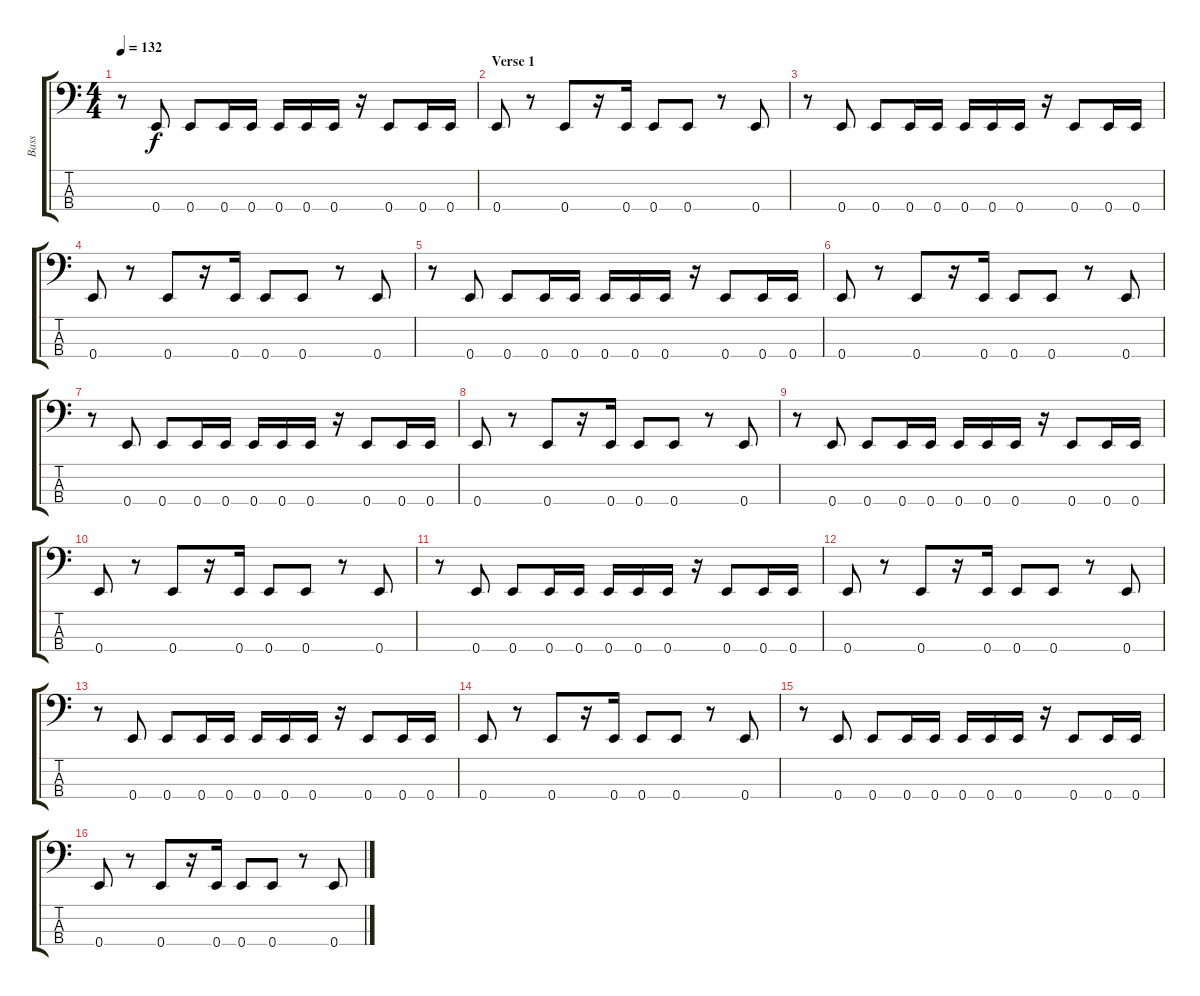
\track ("Bass" "Bass") {instrument electricbassfinger}
\staff {score tabs}
\tuning (G2 D2 A1 E1) {hide}
\ts (4 4)
\tempo 132
\clef f4
\ks c
r.8{dy f} 0.4.8 0.4.8 0.4.16 0.4.16 0.4.16 0.4.16 0.4.16 r.16 0.4.8 0.4.16 0.4.16 |
\section ("" "Verse 1")
0.4.8 r.8 0.4.8 r.16 0.4.16 0.4.8 0.4.8 r.8 0.4.8 |
r.8 0.4.8 0.4.8 0.4.16 0.4.16 0.4.16 0.4.16 0.4.16 r.16 0.4.8 0.4.16 0.4.16 |
0.4.8 r.8 0.4.8 r.16 0.4.16 0.4.8 0.4.8 r.8 0.4.8 |
r.8 0.4.8 0.4.8 0.4.16 0.4.16 0.4.16 0.4.16 0.4.16 r.16 0.4.8 0.4.16 0.4.16 |
0.4.8 r.8 0.4.8 r.16 0.4.16 0.4.8 0.4.8 r.8 0.4.8 |
r.8 0.4.8 0.4.8 0.4.16 0.4.16 0.4.16 0.4.16 0.4.16 r.16 0.4.8 0.4.16 0.4.16 |
0.4.8 r.8 0.4.8 r.16 0.4.16 0.4.8 0.4.8 r.8 0.4.8 |
r.8 0.4.8 0.4.8 0.4.16 0.4.16 0.4.16 0.4.16 0.4.16 r.16 0.4.8 0.4.16 0.4.16 |
0.4.8 r.8 0.4.8 r.16 0.4.16 0.4.8 0.4.8 r.8 0.4.8 |
r.8 0.4.8 0.4.8 0.4.16 0.4.16 0.4.16 0.4.16 0.4.16 r.16 0.4.8 0.4.16 0.4.16 |
0.4.8 r.8 0.4.8 r.16 0.4.16 0.4.8 0.4.8 r.8 0.4.8 |
r.8 0.4.8 0.4.8 0.4.16 0.4.16 0.4.16 0.4.16 0.4.16 r.16 0.4.8 0.4.16 0.4.16 |
0.4.8 r.8 0.4.8 r.16 0.4.16 0.4.8 0.4.8 r.8 0.4.8 |
r.8 0.4.8 0.4.8 0.4.16 0.4.16 0.4.16 0.4.16 0.4.16 r.16 0.4.8 0.4.16 0.4.16 |
0.4.8 r.8 0.4.8 r.16 0.4.16 0.4.8 0.4.8 r.8 0.4.8
